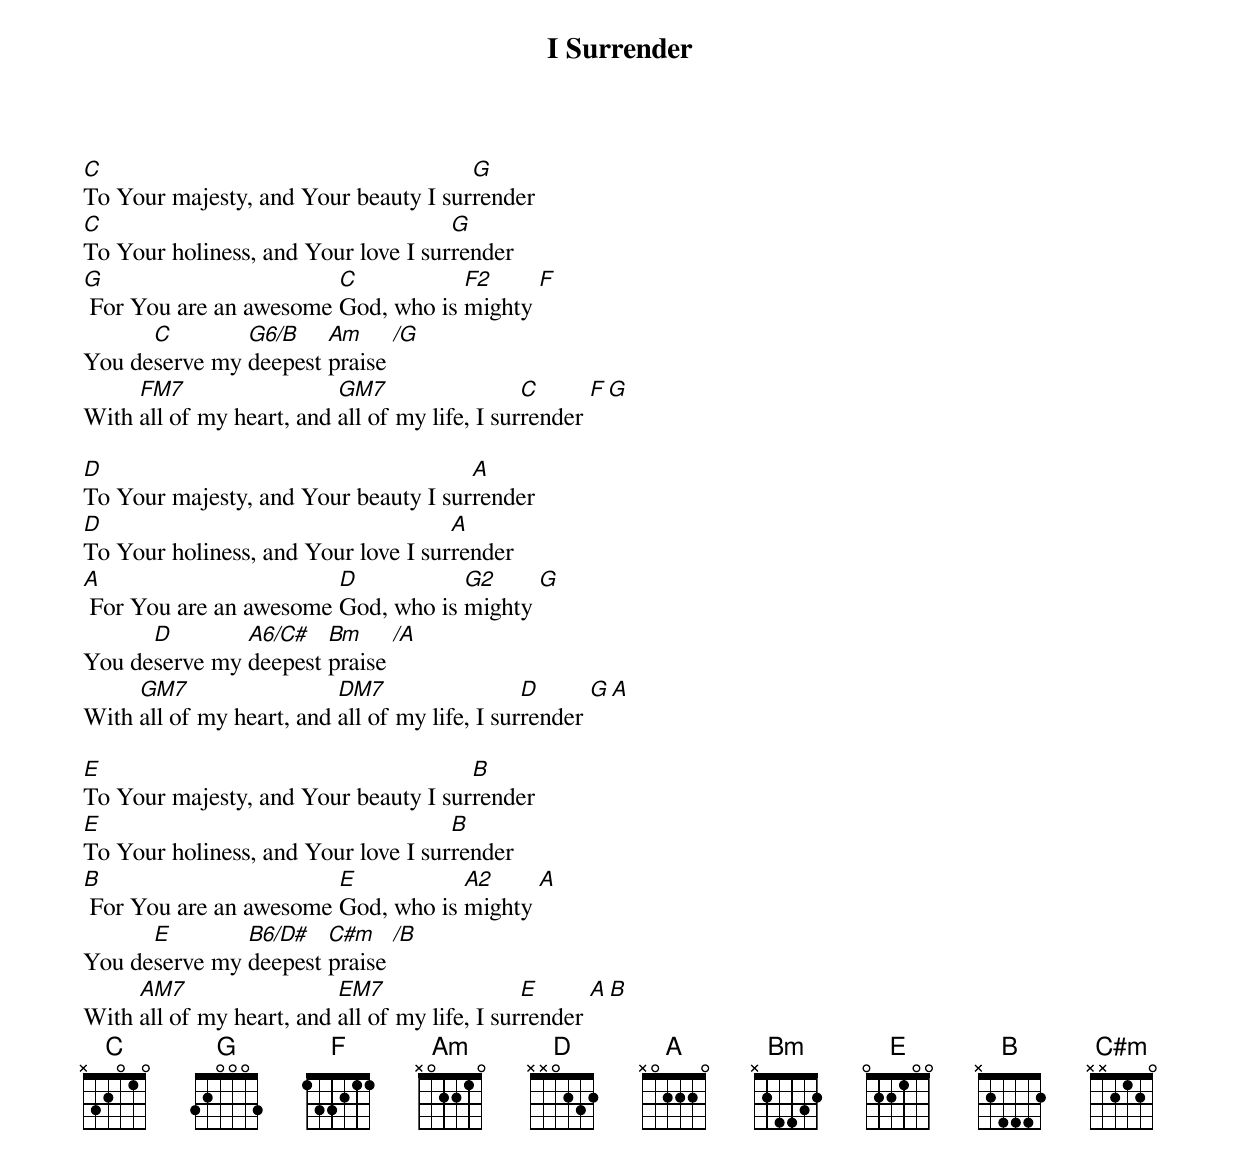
{title: I Surrender}
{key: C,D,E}
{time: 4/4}
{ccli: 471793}
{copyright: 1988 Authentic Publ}
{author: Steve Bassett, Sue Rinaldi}

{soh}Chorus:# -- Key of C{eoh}
[C]To Your majesty, and Your beauty I sur[G]render
[C]To Your holiness, and Your love I sur[G]render
[G] For You are an awesome [C]God, who is [F2]mighty [F]
You de[C]serve my [G6/B]deepest [Am]praise [/G]
With [FM7]all of my heart, and [GM7]all of my life, I sur[C]render [F][G]

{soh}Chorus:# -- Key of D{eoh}
[D]To Your majesty, and Your beauty I sur[A]render
[D]To Your holiness, and Your love I sur[A]render
[A] For You are an awesome [D]God, who is [G2]mighty [G]
You de[D]serve my [A6/C#]deepest [Bm]praise [/A]
With [GM7]all of my heart, and [DM7]all of my life, I sur[D]render [G][A]

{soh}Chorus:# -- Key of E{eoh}
[E]To Your majesty, and Your beauty I sur[B]render
[E]To Your holiness, and Your love I sur[B]render
[B] For You are an awesome [E]God, who is [A2]mighty [A]
You de[E]serve my [B6/D#]deepest [C#m]praise [/B]
With [AM7]all of my heart, and [EM7]all of my life, I sur[E]render [A][B]
